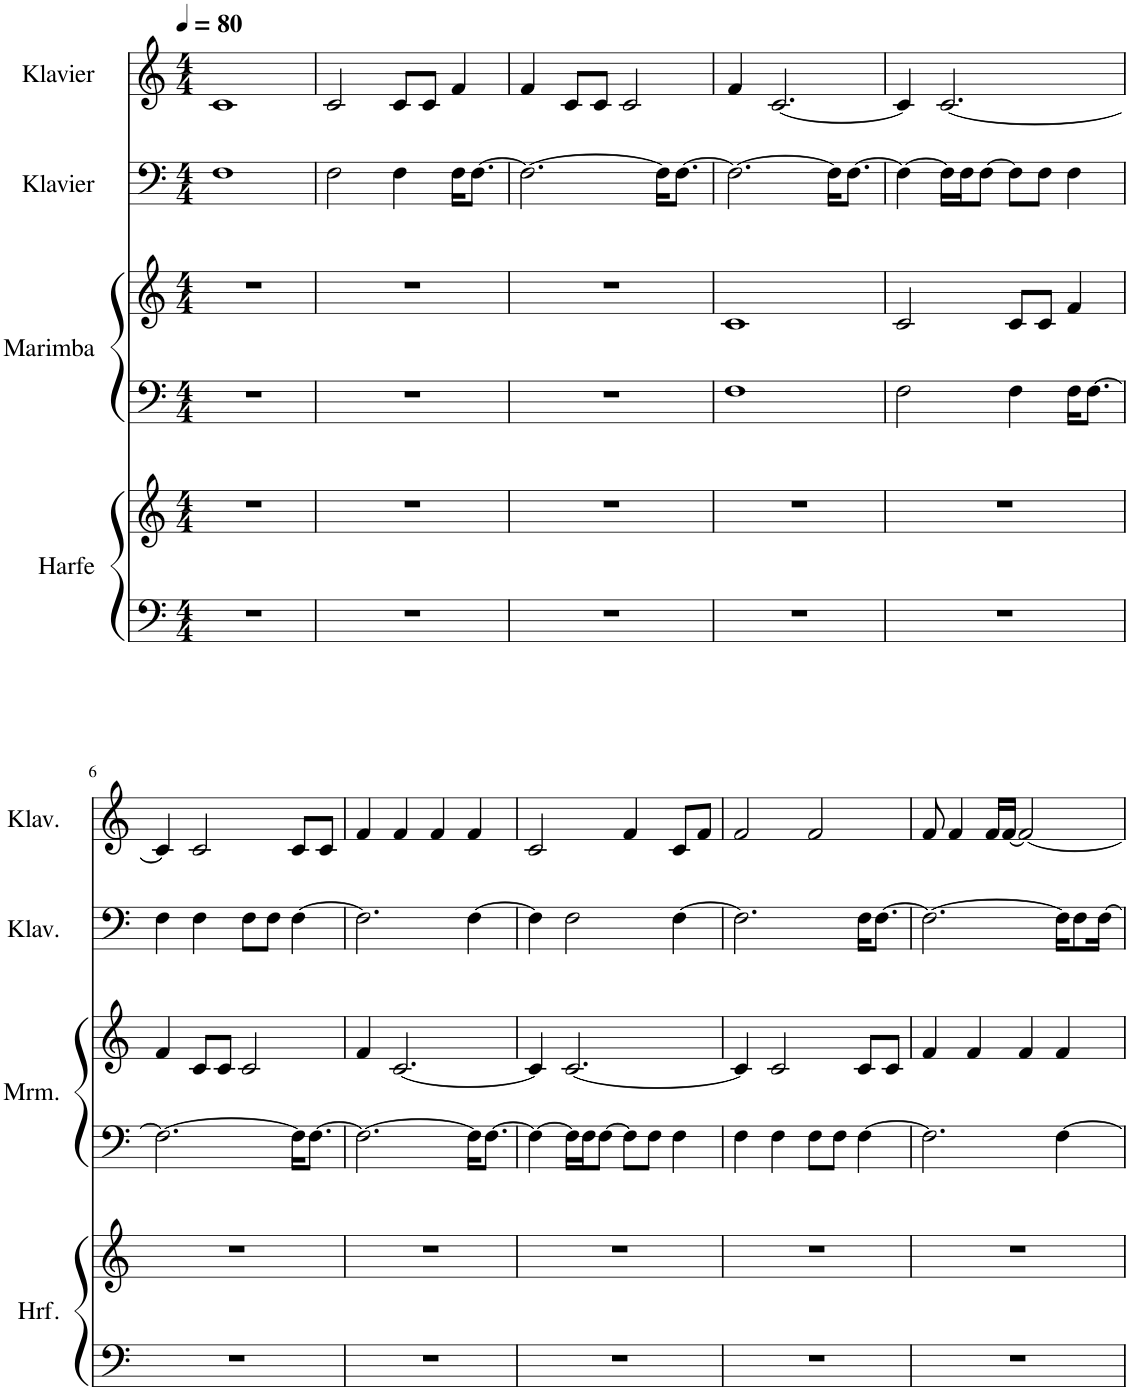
**kern	**kern	**kern	**kern	**kern	**kern
*part4	*part4	*part3	*part3	*part2	*part1
*staff6	*staff5	*staff4	*staff3	*staff2	*staff1
*I"Harfe	*	*I"Marimba	*	*I"Klavier	*I"Klavier
*I'Hrf.	*	*I'Mrm.	*	*I'Klav.	*I'Klav.
*clefF4	*clefG2	*clefF4	*clefG2	*clefF4	*clefG2
*k[]	*k[]	*k[]	*k[]	*k[]	*k[]
*M4/4	*M4/4	*M4/4	*M4/4	*M4/4	*M4/4
*MM80	*MM80	*MM80	*MM80	*MM80	*MM80
=1	=1	=1	=1	=1	=1
1r	1r	1r	1r	1F	1c
=2	=2	=2	=2	=2	=2
1r	1r	1r	1r	2F\	2c/
.	.	.	.	4F\	8c/L
.	.	.	.	.	8c/J
.	.	.	.	16F\KL	4f/
.	.	.	.	[8.F\J	.
=3	=3	=3	=3	=3	=3
1r	1r	1r	1r	2.F\_	4f/
.	.	.	.	.	8c/L
.	.	.	.	.	8c/J
.	.	.	.	.	2c/
.	.	.	.	16F\KL]	.
.	.	.	.	[8.F\J	.
=4	=4	=4	=4	=4	=4
1r	1r	1F	1c	2.F\_	4f/
.	.	.	.	.	[2.c/
.	.	.	.	16F\KL]	.
.	.	.	.	[8.F\J	.
=5	=5	=5	=5	=5	=5
1r	1r	2F\	2c/	4F\_	4c/]
.	.	.	.	16F\LL]	[2.c/
.	.	.	.	16F\J	.
.	.	.	.	[8F\J	.
.	.	4F\	8c/L	8F\L]	.
.	.	.	8c/J	8F\J	.
.	.	16F\KL	4f/	4F\	.
.	.	[8.F\J	.	.	.
!!LO:LB:g=z
=6	=6	=6	=6	=6	=6
1r	1r	2.F\_	4f/	4F\	4c/]
.	.	.	8c/L	4F\	2c/
.	.	.	8c/J	.	.
.	.	.	2c/	8F\L	.
.	.	.	.	8F\J	.
.	.	16F\KL]	.	[4F\	8c/L
.	.	[8.F\J	.	.	.
.	.	.	.	.	8c/J
=7	=7	=7	=7	=7	=7
1r	1r	2.F\_	4f/	2.F\]	4f/
.	.	.	[2.c/	.	4f/
.	.	.	.	.	4f/
.	.	16F\KL]	.	[4F\	4f/
.	.	[8.F\J	.	.	.
=8	=8	=8	=8	=8	=8
1r	1r	4F\_	4c/]	4F\]	2c/
.	.	16F\LL]	[2.c/	2F\	.
.	.	16F\J	.	.	.
.	.	[8F\J	.	.	.
.	.	8F\L]	.	.	4f/
.	.	8F\J	.	.	.
.	.	4F\	.	[4F\	8c/L
.	.	.	.	.	8f/J
=9	=9	=9	=9	=9	=9
1r	1r	4F\	4c/]	2.F\]	2f/
.	.	4F\	2c/	.	.
.	.	8F\L	.	.	2f/
.	.	8F\J	.	.	.
.	.	[4F\	8c/L	16F\KL	.
.	.	.	.	[8.F\J	.
.	.	.	8c/J	.	.
=10	=10	=10	=10	=10	=10
1r	1r	2.F\]	4f/	2.F\_	8f/
.	.	.	.	.	4f/
.	.	.	4f/	.	.
.	.	.	.	.	16f/LL
.	.	.	.	.	[16f/JJ
.	.	.	4f/	.	2f/_
.	.	[4F\	4f/	16F\KL]	.
.	.	.	.	8F\	.
.	.	.	.	[16F\Jk	.
=	=	=	=	=	=
*-	*-	*-	*-	*-	*-
